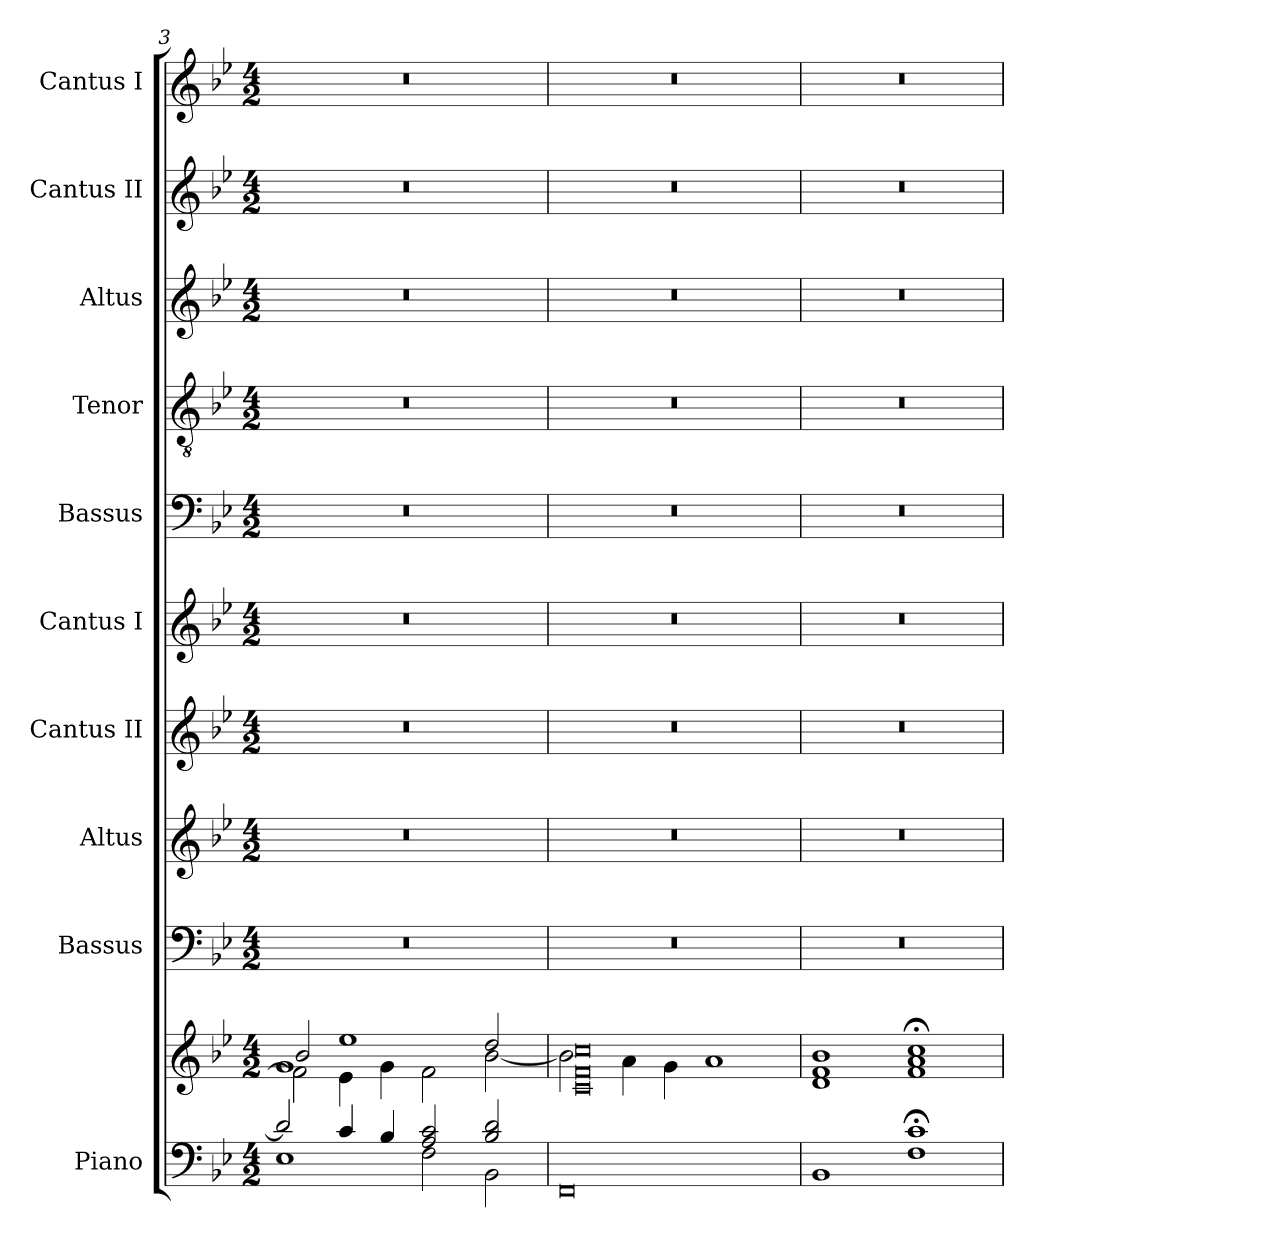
**kern	**kern	**kern	**kern	**kern	**kern	**kern	**kern	**kern	**kern	**kern
*part10	*part10	*part9	*part8	*part7	*part6	*part5	*part4	*part3	*part2	*part1
*staff11	*staff10	*staff9	*staff8	*staff7	*staff6	*staff5	*staff4	*staff3	*staff2	*staff1
*I"Piano	*	*I"Bassus	*I"Altus	*I"Cantus II	*I"Cantus I	*I"Bassus	*I"Tenor	*I"Altus	*I"Cantus II	*I"Cantus I
*I'Pno	*	*I'B.	*I'A.	*I'C.2	*I'C.1	*I'B.	*I'T.	*I'A.	*I'C.2	*I'C.1
*clefF4	*clefG2	*clefF4	*clefG2	*clefG2	*clefG2	*clefF4	*clefGv2	*clefG2	*clefG2	*clefG2
*	*	*	*	*	*	*	*ITrd7c12	*	*	*
*k[b-e-]	*k[b-e-]	*k[b-e-]	*k[b-e-]	*k[b-e-]	*k[b-e-]	*k[b-e-]	*k[b-e-]	*k[b-e-]	*k[b-e-]	*k[b-e-]
*B-:	*B-:	*B-:	*B-:	*B-:	*B-:	*B-:	*B-:	*B-:	*B-:	*B-:
*M4/2	*M4/2	*M4/2	*M4/2	*M4/2	*M4/2	*M4/2	*M4/2	*M4/2	*M4/2	*M4/2
=3	=3	=3	=3	=3	=3	=3	=3	=3	=3	=3
*^	*^	*	*	*	*	*	*	*	*	*
*	*	*	*^	*	*	*	*	*	*	*	*	*
*	*	*	*	*^	*	*	*	*	*	*	*	*	*
!	!	!	!	!	!	!LO:N:vis=1	!LO:N:vis=1	!LO:N:vis=1	!LO:N:vis=1	!LO:N:vis=1	!LO:N:vis=1	!LO:N:vis=1	!LO:N:vis=1	!LO:N:vis=1
2di/]	1E-i	1gi	2fi\]	2b-i/	2ryy	0r	0r	0r	0r	0r	0r	0r	0r	0r
4ci/	.	.	1ryy	1ee-i	4e-i\	.	.	.	.	.	.	.	.	.
4B-i/	.	.	.	.	4gi\	.	.	.	.	.	.	.	.	.
2Ai/ 2ci	2Fi\	2ryy	.	.	2fi\	.	.	.	.	.	.	.	.	.
2B-i/ 2di	2BB-i\	2ddi/	[2b-i\	2ryy	2ryy	.	.	.	.	.	.	.	.	.
=4	=4	=4	=4	=4	=4	=4	=4	=4	=4	=4	=4	=4	=4	=4
!	!	!	!	!	!	!LO:N:vis=1	!LO:N:vis=1	!LO:N:vis=1	!LO:N:vis=1	!LO:N:vis=1	!LO:N:vis=1	!LO:N:vis=1	!LO:N:vis=1	!LO:N:vis=1
*v	*v	*	*	*	*	*	*	*	*	*	*	*	*	*
*	*	*v	*v	*v	*	*	*	*	*	*	*	*	*
0FFi	2b-i\]	0ci 0fi 0cci	0r	0r	0r	0r	0r	0r	0r	0r	0r
.	4ai\	.	.	.	.	.	.	.	.	.	.
.	4gi\	.	.	.	.	.	.	.	.	.	.
.	1ai	.	.	.	.	.	.	.	.	.	.
*	*v	*v	*	*	*	*	*	*	*	*	*
=5	=5	=5	=5	=5	=5	=5	=5	=5	=5	=5
!	!	!LO:N:vis=1	!LO:N:vis=1	!LO:N:vis=1	!LO:N:vis=1	!LO:N:vis=1	!LO:N:vis=1	!LO:N:vis=1	!LO:N:vis=1	!LO:N:vis=1
1BB-i	1di 1fi 1b-i	0r	0r	0r	0r	0r	0r	0r	0r	0r
1Fi; 1ci;	1fi; 1ai; 1cci;	.	.	.	.	.	.	.	.	.
=	=	=	=	=	=	=	=	=	=	=
*-	*-	*-	*-	*-	*-	*-	*-	*-	*-	*-
